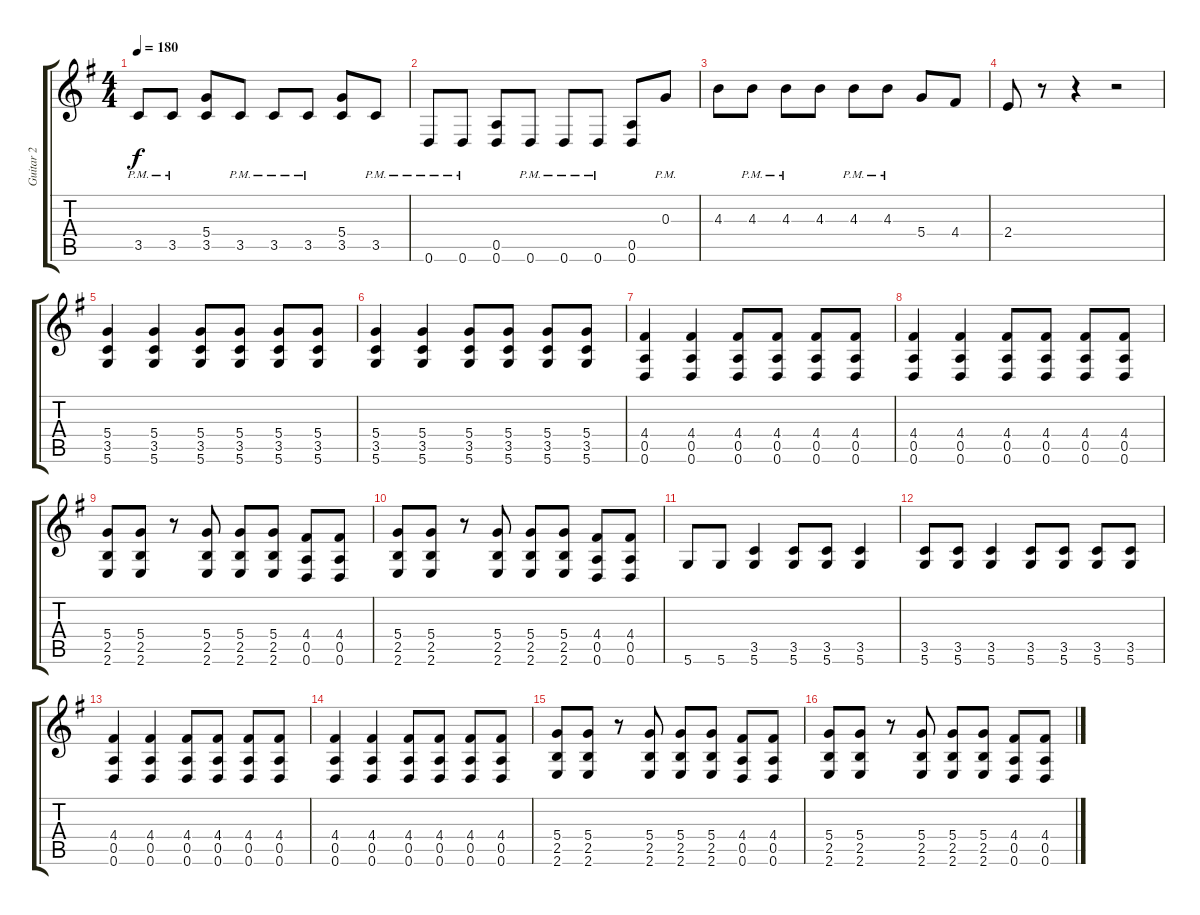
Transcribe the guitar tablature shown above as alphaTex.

\track ("Guitar 2" "Guitar 2") {instrument distortionguitar}
\staff {score tabs}
\tuning (E4 B3 G3 D3 A2 D2) {hide}
\ts (4 4)
\tempo 180
\clef g2
\ks g
3.5{pm}.8{dy f} 3.5{pm}.8 (5.4 3.5).8 3.5{pm}.8 3.5{pm}.8 3.5{pm}.8 (5.4 3.5).8 3.5{pm}.8 |
0.6{pm}.8 0.6{pm}.8 (0.5 0.6).8 0.6{pm}.8 0.6{pm}.8 0.6{pm}.8 (0.5 0.6).8 0.3{pm}.8 |
4.3.8 4.3{pm}.8 4.3{pm}.8 4.3.8 4.3{pm}.8 4.3{pm}.8 5.4.8 4.4.8 |
2.4.8 r.8 r.4 r.2 |
(5.4 3.5 5.6).4 (5.4 3.5 5.6).4 (5.4 3.5 5.6).8 (5.4 3.5 5.6).8 (5.4 3.5 5.6).8 (5.4 3.5 5.6).8 |
(5.4 3.5 5.6).4 (5.4 3.5 5.6).4 (5.4 3.5 5.6).8 (5.4 3.5 5.6).8 (5.4 3.5 5.6).8 (5.4 3.5 5.6).8 |
(4.4 0.5 0.6).4 (4.4 0.5 0.6).4 (4.4 0.5 0.6).8 (4.4 0.5 0.6).8 (4.4 0.5 0.6).8 (4.4 0.5 0.6).8 |
(4.4 0.5 0.6).4 (4.4 0.5 0.6).4 (4.4 0.5 0.6).8 (4.4 0.5 0.6).8 (4.4 0.5 0.6).8 (4.4 0.5 0.6).8 |
(5.4 2.5 2.6).8 (5.4 2.5 2.6).8 r.8 (5.4 2.5 2.6).8 (5.4 2.5 2.6).8 (5.4 2.5 2.6).8 (4.4 0.5 0.6).8 (4.4 0.5 0.6).8 |
(5.4 2.5 2.6).8 (5.4 2.5 2.6).8 r.8 (5.4 2.5 2.6).8 (5.4 2.5 2.6).8 (5.4 2.5 2.6).8 (4.4 0.5 0.6).8 (4.4 0.5 0.6).8 |
5.6.8 5.6.8 (3.5 5.6).4 (3.5 5.6).8 (3.5 5.6).8 (3.5 5.6).4 |
(3.5 5.6).8 (3.5 5.6).8 (3.5 5.6).4 (3.5 5.6).8 (3.5 5.6).8 (3.5 5.6).8 (3.5 5.6).8 |
(4.4 0.5 0.6).4 (4.4 0.5 0.6).4 (4.4 0.5 0.6).8 (4.4 0.5 0.6).8 (4.4 0.5 0.6).8 (4.4 0.5 0.6).8 |
(4.4 0.5 0.6).4 (4.4 0.5 0.6).4 (4.4 0.5 0.6).8 (4.4 0.5 0.6).8 (4.4 0.5 0.6).8 (4.4 0.5 0.6).8 |
(5.4 2.5 2.6).8 (5.4 2.5 2.6).8 r.8 (5.4 2.5 2.6).8 (5.4 2.5 2.6).8 (5.4 2.5 2.6).8 (4.4 0.5 0.6).8 (4.4 0.5 0.6).8 |
(5.4 2.5 2.6).8 (5.4 2.5 2.6).8 r.8 (5.4 2.5 2.6).8 (5.4 2.5 2.6).8 (5.4 2.5 2.6).8 (4.4 0.5 0.6).8 (4.4 0.5 0.6).8
